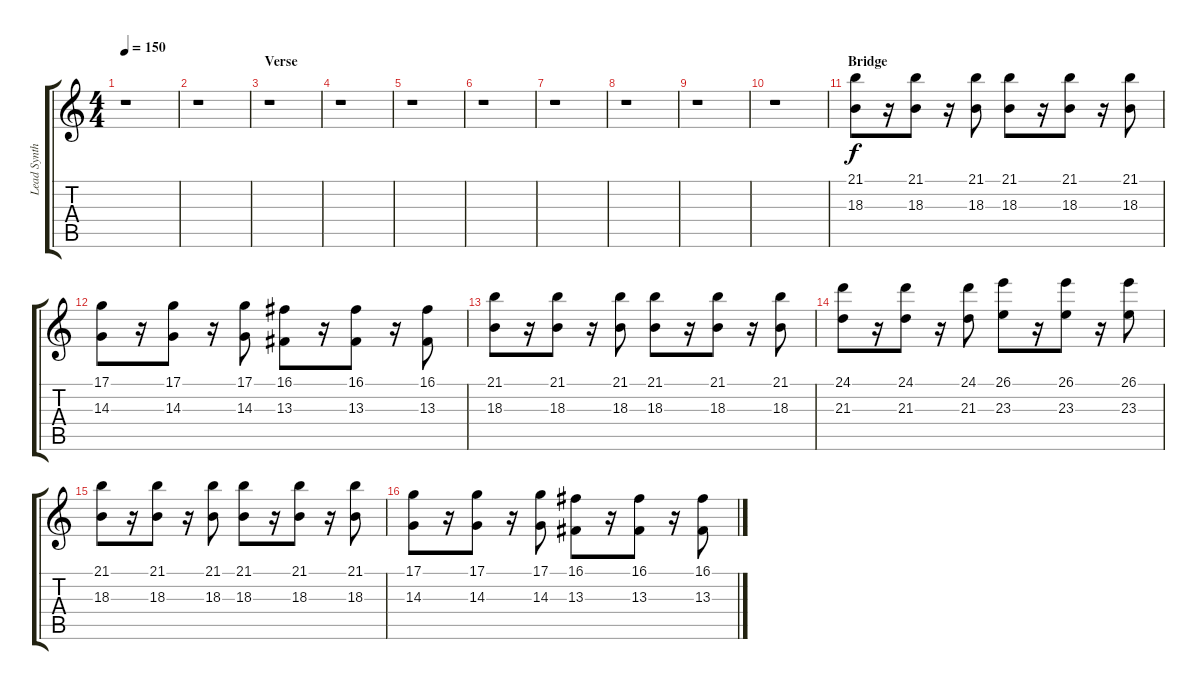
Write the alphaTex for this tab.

\track ("Lead Synth" "Lead Synth") {instrument lead2sawtooth}
\staff {score tabs}
\tuning (D4 A3 F3 C3 G2 C2) {hide}
\ts (4 4)
\tempo 150
\clef g2
\ks c
r.1{dy f} |
r.1 |
\section ("" "Verse")
r.1 |
r.1 |
r.1 |
r.1 |
r.1 |
r.1 |
r.1 |
r.1 |
\section ("" "Bridge")
(21.1 18.3).8 r.16 (21.1 18.3).8 r.16 (21.1 18.3).8 (21.1 18.3).8 r.16 (21.1 18.3).8 r.16 (21.1 18.3).8 |
(17.1 14.3).8 r.16 (17.1 14.3).8 r.16 (17.1 14.3).8 (16.1 13.3).8 r.16 (16.1 13.3).8 r.16 (16.1 13.3).8 |
(21.1 18.3).8 r.16 (21.1 18.3).8 r.16 (21.1 18.3).8 (21.1 18.3).8 r.16 (21.1 18.3).8 r.16 (21.1 18.3).8 |
(24.1 21.3).8 r.16 (24.1 21.3).8 r.16 (24.1 21.3).8 (26.1 23.3).8 r.16 (26.1 23.3).8 r.16 (26.1 23.3).8 |
(21.1 18.3).8 r.16 (21.1 18.3).8 r.16 (21.1 18.3).8 (21.1 18.3).8 r.16 (21.1 18.3).8 r.16 (21.1 18.3).8 |
(17.1 14.3).8 r.16 (17.1 14.3).8 r.16 (17.1 14.3).8 (16.1 13.3).8 r.16 (16.1 13.3).8 r.16 (16.1 13.3).8
